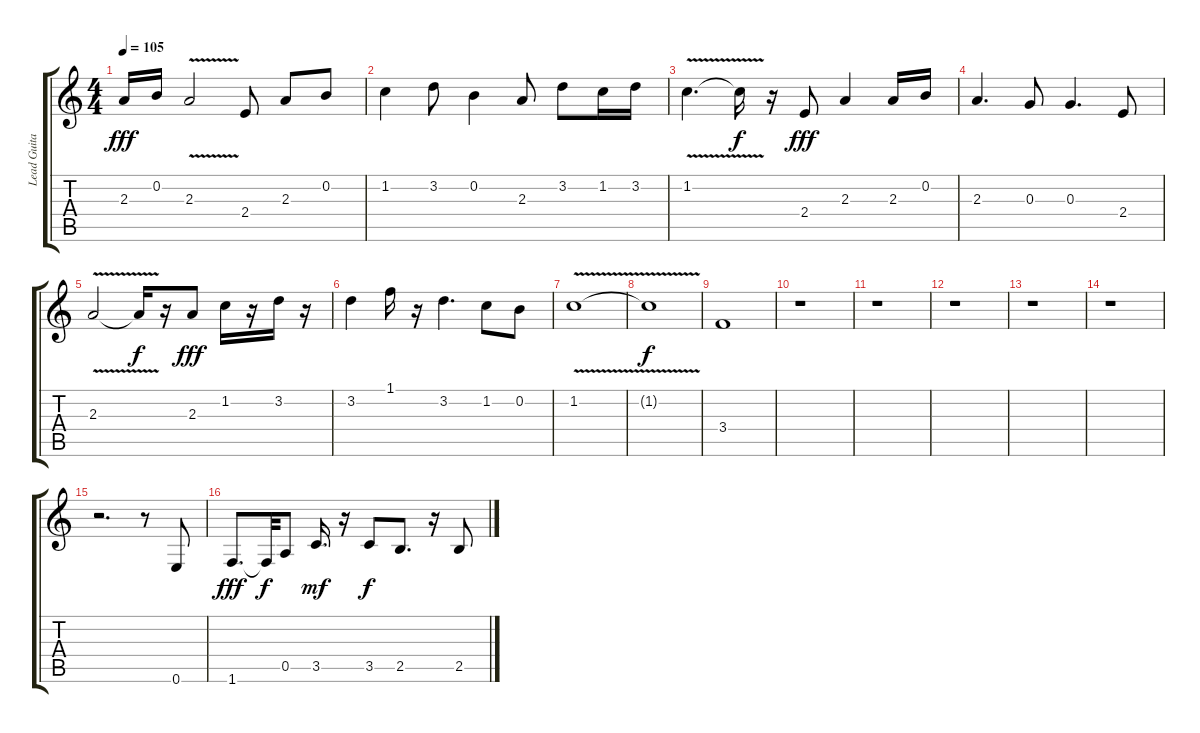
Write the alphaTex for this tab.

\track ("Lead Guitar" "Lead Guita") {instrument distortionguitar}
\staff {score tabs}
\tuning (E4 B3 G3 D3 A2 E2) {hide}
\ts (4 4)
\tempo 105
\clef g2
\ks c
2.3.16{dy fff} 0.2.16 2.3{v}.2 2.4.8 2.3.8 0.2.8 |
1.2.4 3.2.8 0.2.4 2.3.8 3.2.8 1.2.16 3.2.16 |
1.2{v}.4{d} 1.2{t}.16{dy f} r.16 2.4.8{dy fff} 2.3.4 2.3.16 0.2.16 |
2.3.4{d} 0.3.8 0.3.4{d} 2.4.8 |
2.3{v}.2 2.3{t}.16{dy f} r.16 2.3.8{dy fff} 1.2.16 r.16 3.2.16 r.16 |
3.2.4 1.1.16 r.16 3.2.4{d} 1.2.8 0.2.8 |
1.2{v}.1 |
1.2{t}.1{dy f} |
3.4.1 |
r.1 |
r.1 |
r.1 |
r.1 |
r.1 |
r.2{d} r.8 0.6.8 |
1.6.8{d dy fff} 1.6{t}.32{dy f} 0.5.8 3.5.16{d dy mf} r.16 3.5.8{dy f} 2.5.8{d} r.16 2.5.8
